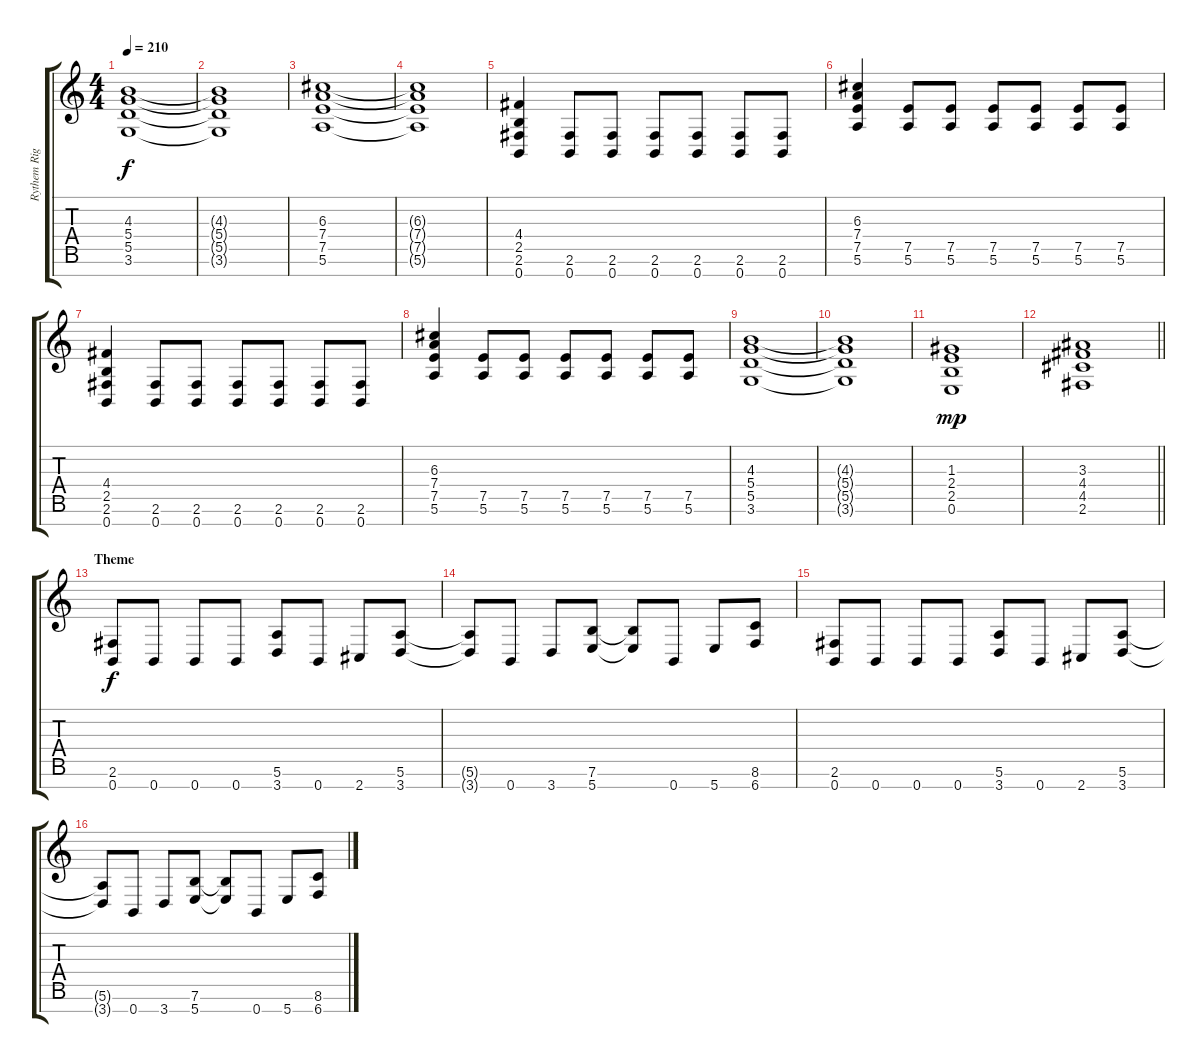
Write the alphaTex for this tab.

\track ("Rythem Right" "Rythem Rig") {instrument distortionguitar}
\staff {score tabs}
\tuning (E4 B3 G3 D3 A2 E2 B1) {hide}
\ts (4 4)
\tempo 210
\clef g2
\ks c
(4.3 5.4 5.5 3.6).1{dy f} |
(4.3{t} 5.4{t} 5.5{t} 3.6{t}).1 |
(6.3 7.4 7.5 5.6).1 |
(6.3{t} 7.4{t} 7.5{t} 5.6{t}).1 |
(4.4 2.5 2.6 0.7).4 (2.6 0.7).8 (2.6 0.7).8 (2.6 0.7).8 (2.6 0.7).8 (2.6 0.7).8 (2.6 0.7).8 |
(6.3 7.4 7.5 5.6).4 (7.5 5.6).8 (7.5 5.6).8 (7.5 5.6).8 (7.5 5.6).8 (7.5 5.6).8 (7.5 5.6).8 |
(4.4 2.5 2.6 0.7).4 (2.6 0.7).8 (2.6 0.7).8 (2.6 0.7).8 (2.6 0.7).8 (2.6 0.7).8 (2.6 0.7).8 |
(6.3 7.4 7.5 5.6).4 (7.5 5.6).8 (7.5 5.6).8 (7.5 5.6).8 (7.5 5.6).8 (7.5 5.6).8 (7.5 5.6).8 |
(4.3 5.4 5.5 3.6).1 |
(4.3{t} 5.4{t} 5.5{t} 3.6{t}).1 |
(1.3 2.4 2.5 0.6).1{dy mp} |
\barLineRight lightlight
(3.3 4.4 4.5 2.6).1 |
\section ("" "Theme")
(2.6 0.7).8{dy f} 0.7.8 0.7.8 0.7.8 (5.6 3.7).8 0.7.8 2.7.8 (5.6 3.7).8 |
(5.6{t} 3.7{t}).8 0.7.8 3.7.8 (7.6 5.7).8 (7.6{t} 5.7{t}).8 0.7.8 5.7.8 (8.6 6.7).8 |
(2.6 0.7).8 0.7.8 0.7.8 0.7.8 (5.6 3.7).8 0.7.8 2.7.8 (5.6 3.7).8 |
(5.6{t} 3.7{t}).8 0.7.8 3.7.8 (7.6 5.7).8 (7.6{t} 5.7{t}).8 0.7.8 5.7.8 (8.6 6.7).8
